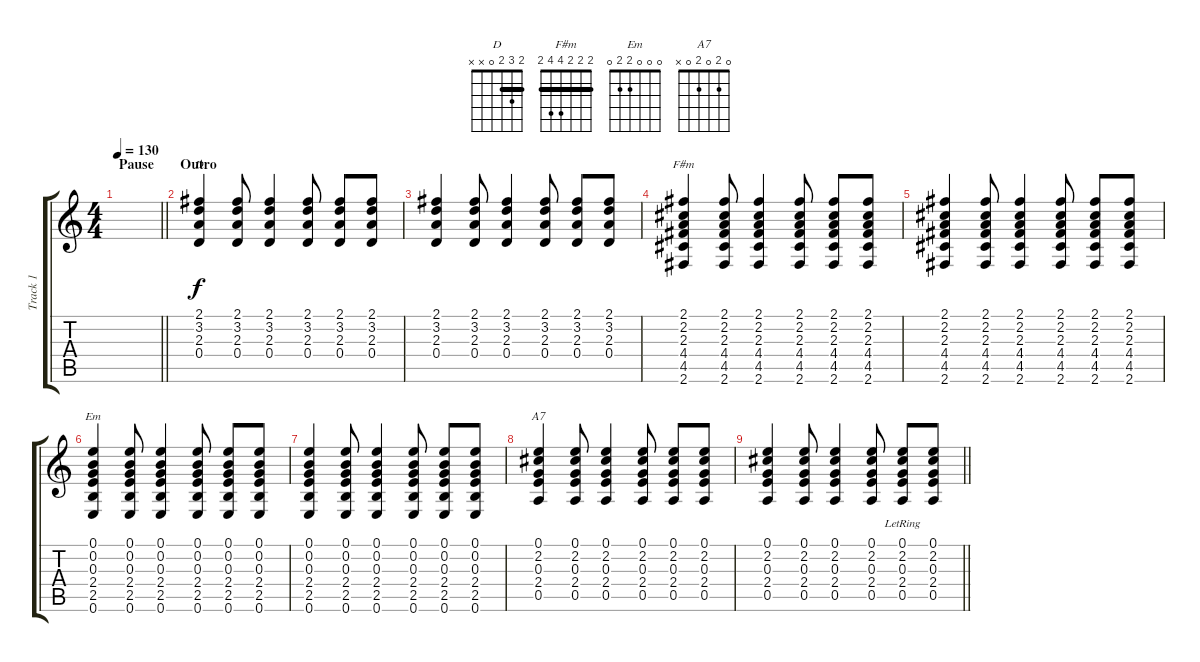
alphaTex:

\track ("Track 1" "Track 1") {instrument electricguitarclean}
\staff {score tabs}
\tuning (E4 B3 G3 D3 A2 E2) {hide}
\chord ("D" 2 3 2 0 x x) {barre 2}
\chord ("F#m" 2 2 2 4 4 2) {barre 2}
\chord ("Em" 0 0 0 2 2 0)
\chord ("A7" 0 2 0 2 0 x)
\ts (4 4)
\section ("" "Pause")
\tempo 130
\clef g2
\barLineRight lightlight
\ks c
|
\section ("" "Outro")
(2.1 3.2 2.3 0.4).4{ch "D"} (2.1 3.2 2.3 0.4).8 (2.1 3.2 2.3 0.4).4 (2.1 3.2 2.3 0.4).8 (2.1 3.2 2.3 0.4).8 (2.1 3.2 2.3 0.4).8 |
(2.1 3.2 2.3 0.4).4 (2.1 3.2 2.3 0.4).8 (2.1 3.2 2.3 0.4).4 (2.1 3.2 2.3 0.4).8 (2.1 3.2 2.3 0.4).8 (2.1 3.2 2.3 0.4).8 |
(2.1 2.2 2.3 4.4 4.5 2.6).4{ch "F#m"} (2.1 2.2 2.3 4.4 4.5 2.6).8 (2.1 2.2 2.3 4.4 4.5 2.6).4 (2.1 2.2 2.3 4.4 4.5 2.6).8 (2.1 2.2 2.3 4.4 4.5 2.6).8 (2.1 2.2 2.3 4.4 4.5 2.6).8 |
(2.1 2.2 2.3 4.4 4.5 2.6).4 (2.1 2.2 2.3 4.4 4.5 2.6).8 (2.1 2.2 2.3 4.4 4.5 2.6).4 (2.1 2.2 2.3 4.4 4.5 2.6).8 (2.1 2.2 2.3 4.4 4.5 2.6).8 (2.1 2.2 2.3 4.4 4.5 2.6).8 |
(0.1 0.2 0.3 2.4 2.5 0.6).4{ch "Em"} (0.1 0.2 0.3 2.4 2.5 0.6).8 (0.1 0.2 0.3 2.4 2.5 0.6).4 (0.1 0.2 0.3 2.4 2.5 0.6).8 (0.1 0.2 0.3 2.4 2.5 0.6).8 (0.1 0.2 0.3 2.4 2.5 0.6).8 |
(0.1 0.2 0.3 2.4 2.5 0.6).4 (0.1 0.2 0.3 2.4 2.5 0.6).8 (0.1 0.2 0.3 2.4 2.5 0.6).4 (0.1 0.2 0.3 2.4 2.5 0.6).8 (0.1 0.2 0.3 2.4 2.5 0.6).8 (0.1 0.2 0.3 2.4 2.5 0.6).8 |
(0.1 2.2 0.3 2.4 0.5).4{ch "A7"} (0.1 2.2 0.3 2.4 0.5).8 (0.1 2.2 0.3 2.4 0.5).4 (0.1 2.2 0.3 2.4 0.5).8 (0.1 2.2 0.3 2.4 0.5).8 (0.1 2.2 0.3 2.4 0.5).8 |
\barLineRight lightlight
(0.1 2.2 0.3 2.4 0.5).4 (0.1 2.2 0.3 2.4 0.5).8 (0.1 2.2 0.3 2.4 0.5).4 (0.1 2.2 0.3 2.4 0.5).8 (0.1 2.2 0.3 2.4{lr} 0.5).8 (0.1 2.2 0.3 2.4 0.5).8
